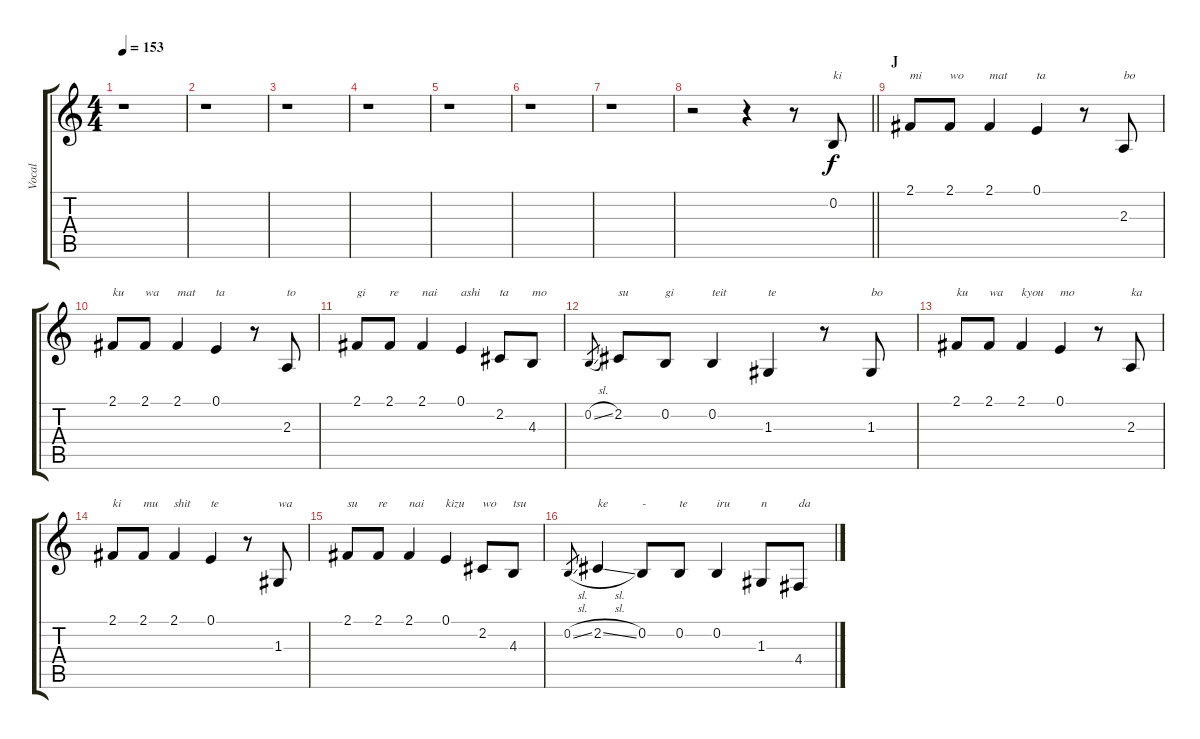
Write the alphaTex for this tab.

\track ("Vocal" "Vocal") {instrument clarinet}
\staff {score tabs}
\tuning (E4 B3 G3 D3 A2 E2) {hide}
\ts (4 4)
\tempo 153
\clef g2
\ks c
r.1{dy f} |
r.1 |
r.1 |
r.1 |
r.1 |
r.1 |
r.1 |
\barLineRight lightlight
r.2 r.4 r.8 0.2.8{txt "ki"} |
\section ("" "J")
2.1.8{txt "mi"} 2.1.8{txt "wo"} 2.1.4{txt "mat"} 0.1.4{txt "ta"} r.8 2.3.8{txt "bo"} |
2.1.8{txt "ku"} 2.1.8{txt "wa"} 2.1.4{txt "mat"} 0.1.4{txt "ta"} r.8 2.3.8{txt "to"} |
2.1.8{txt "gi"} 2.1.8{txt "re"} 2.1.4{txt "nai"} 0.1.4{txt "ashi"} 2.2.8{txt "ta"} 4.3.8{txt "mo"} |
0.2{sl}.8{gr} 2.2.8{txt "su"} 0.2.8{txt "gi"} 0.2.4{txt "teit"} 1.3.4{txt "te"} r.8 1.3.8{txt "bo"} |
2.1.8{txt "ku"} 2.1.8{txt "wa"} 2.1.4{txt "kyou"} 0.1.4{txt "mo"} r.8 2.3.8{txt "ka"} |
2.1.8{txt "ki"} 2.1.8{txt "mu"} 2.1.4{txt "shit"} 0.1.4{txt "te"} r.8 1.3.8{txt "wa"} |
2.1.8{txt "su"} 2.1.8{txt "re"} 2.1.4{txt "nai"} 0.1.4{txt "kizu"} 2.2.8{txt "wo"} 4.3.8{txt "tsu"} |
0.2{sl}.8{gr} 2.2{sl}.4{txt "ke"} 0.2.8{txt "-"} 0.2.8{txt "te"} 0.2.4{txt "iru"} 1.3.8{txt "n"} 4.4.8{txt "da"}
